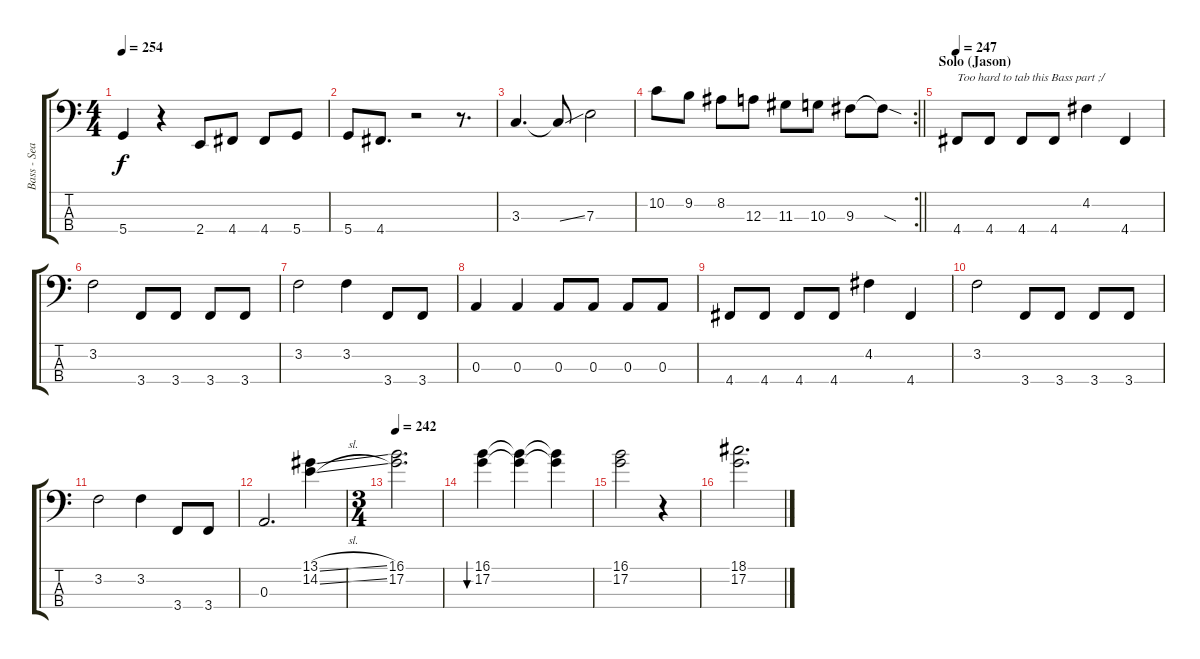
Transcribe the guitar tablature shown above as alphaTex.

\track ("Bass - Sean" "Bass - Sea") {instrument fretlessbass}
\staff {score tabs}
\tuning (G2 D2 A1 D1) {hide}
\ts (4 4)
\tempo 254
\clef f4
\ks c
5.4.4{dy f} r.4 2.4.8 4.4.8 4.4.8 5.4.8 |
5.4.8 4.4.8{d} r.2 r.8{d} |
3.3.4{d} 3.3{ss t}.8 7.3.2 |
\rc 2
\barLineRight lightlight
10.2.8 9.2.8 8.2.8 12.3.8 11.3.8 10.3.8 9.3.8 9.3{sod t}.8 |
\section ("" "Solo (Jason)")
\tempo 247
4.4.8{txt "Too hard to tab this Bass part ;/"} 4.4.8 4.4.8 4.4.8 4.2.4 4.4.4 |
3.2.2 3.4.8 3.4.8 3.4.8 3.4.8 |
3.2.2 3.2.4 3.4.8 3.4.8 |
0.3.4 0.3.4 0.3.8 0.3.8 0.3.8 0.3.8 |
4.4.8 4.4.8 4.4.8 4.4.8 4.2.4 4.4.4 |
3.2.2 3.4.8 3.4.8 3.4.8 3.4.8 |
3.2.2 3.2.4 3.4.8 3.4.8 |
0.3.2{d} (13.1{sl} 14.2{sl}).4 |
\ts (3 4)
\tempo 242
(16.1 17.2).2{d} |
(16.1 17.2).4{bu 60} (16.1{t} 17.2{t}).4 (16.1{t} 17.2{t}).4 |
(16.1 17.2).2 r.4 |
(18.1 17.2).2{d}
